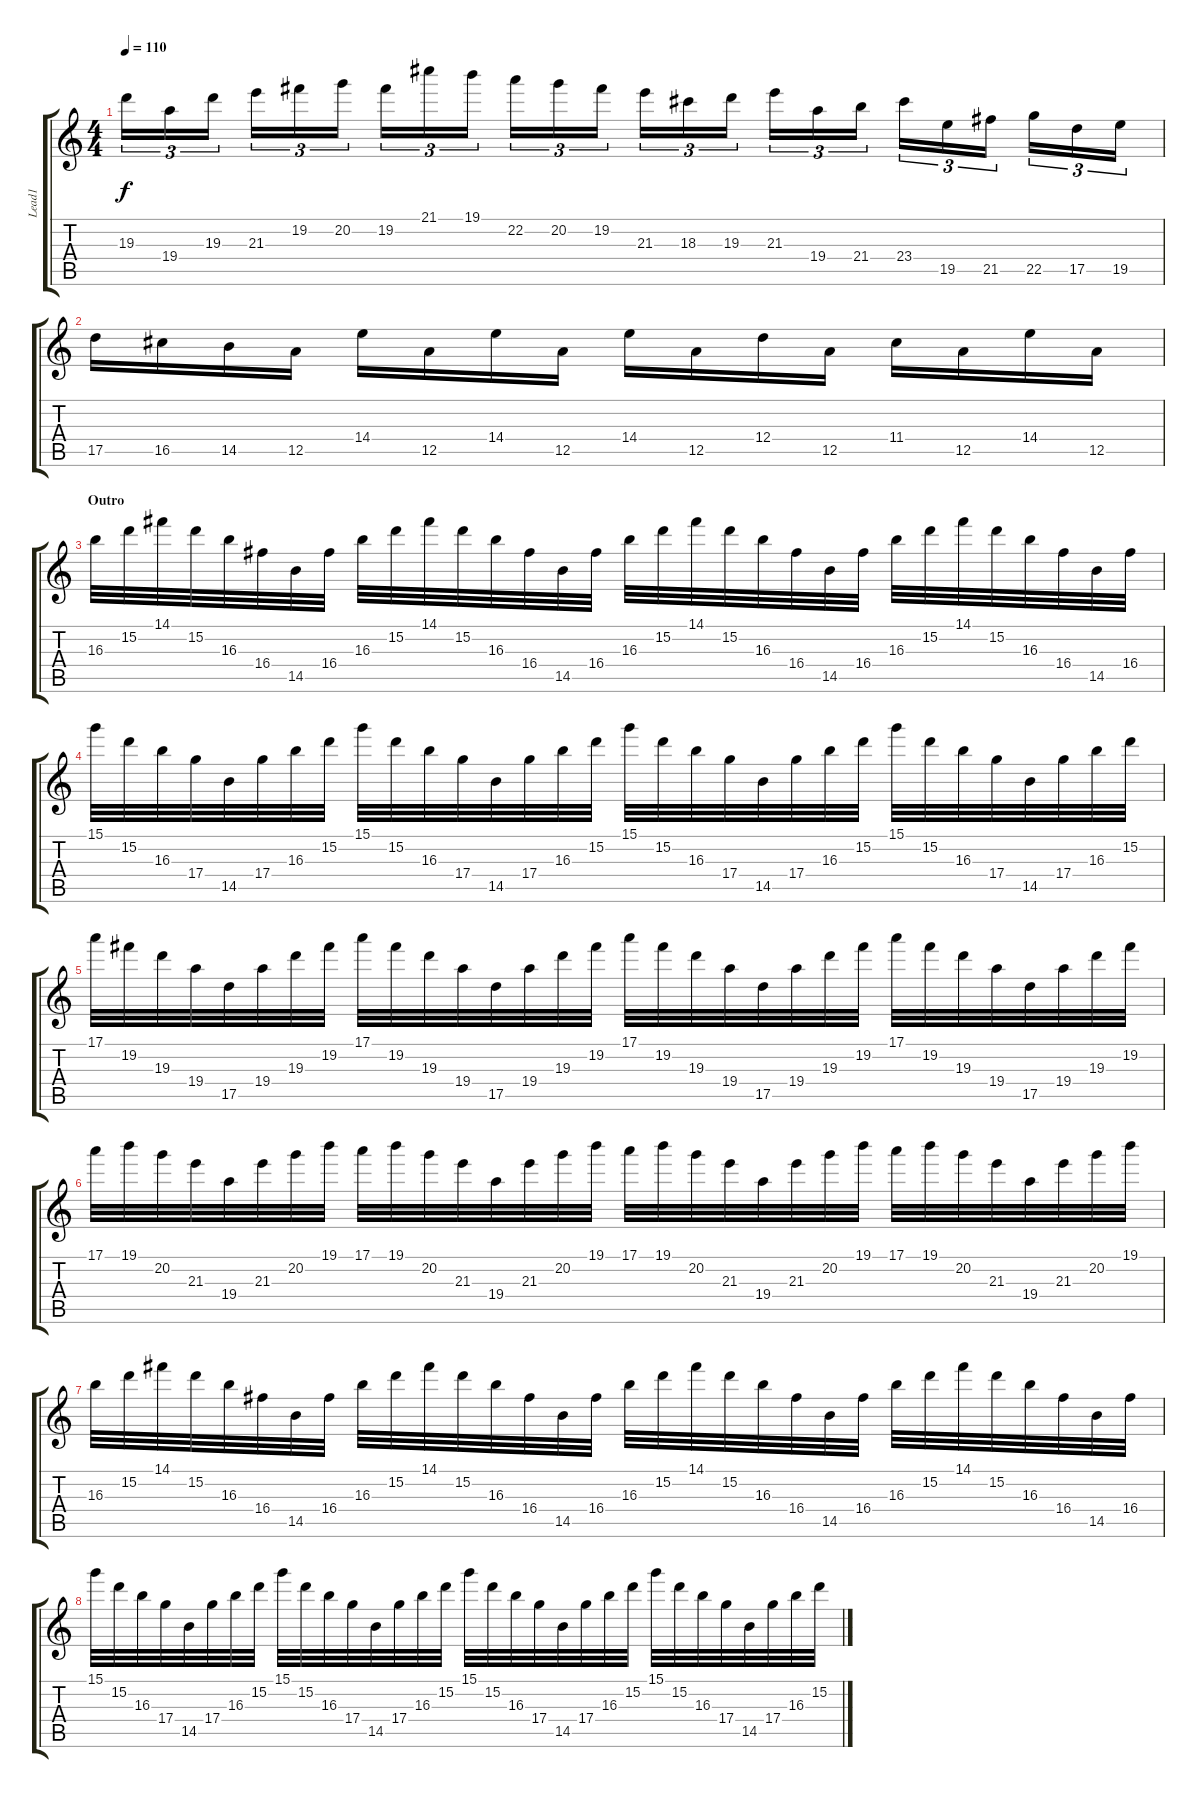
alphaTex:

\track ("Lead1" "Lead1") {instrument overdrivenguitar}
\staff {score tabs}
\tuning (E4 B3 G3 D3 A2 E2) {hide}
\ts (4 4)
\tempo 110
\clef g2
\ks c
19.3.16{tu (3 2) dy f} 19.4.16{tu (3 2)} 19.3.16{tu (3 2)} 21.3.16{tu (3 2)} 19.2.16{tu (3 2)} 20.2.16{tu (3 2)} 19.2.16{tu (3 2)} 21.1.16{tu (3 2)} 19.1.16{tu (3 2)} 22.2.16{tu (3 2)} 20.2.16{tu (3 2)} 19.2.16{tu (3 2)} 21.3.16{tu (3 2)} 18.3.16{tu (3 2)} 19.3.16{tu (3 2)} 21.3.16{tu (3 2)} 19.4.16{tu (3 2)} 21.4.16{tu (3 2)} 23.4.16{tu (3 2)} 19.5.16{tu (3 2)} 21.5.16{tu (3 2)} 22.5.16{tu (3 2)} 17.5.16{tu (3 2)} 19.5.16{tu (3 2)} |
17.5.16 16.5.16 14.5.16 12.5.16 14.4.16 12.5.16 14.4.16 12.5.16 14.4.16 12.5.16 12.4.16 12.5.16 11.4.16 12.5.16 14.4.16 12.5.16 |
\section ("" "Outro")
16.3.32{volume 14} 15.2.32 14.1.32 15.2.32 16.3.32 16.4.32 14.5.32 16.4.32 16.3.32{volume 13} 15.2.32 14.1.32 15.2.32 16.3.32 16.4.32 14.5.32 16.4.32 16.3.32{volume 12} 15.2.32 14.1.32 15.2.32 16.3.32 16.4.32 14.5.32 16.4.32 16.3.32{volume 11} 15.2.32 14.1.32 15.2.32 16.3.32 16.4.32 14.5.32 16.4.32 |
15.1.32{volume 10} 15.2.32 16.3.32 17.4.32 14.5.32 17.4.32 16.3.32 15.2.32 15.1.32 15.2.32 16.3.32 17.4.32 14.5.32 17.4.32 16.3.32 15.2.32 15.1.32{volume 9} 15.2.32 16.3.32 17.4.32 14.5.32 17.4.32 16.3.32 15.2.32 15.1.32 15.2.32 16.3.32 17.4.32 14.5.32 17.4.32 16.3.32 15.2.32 |
17.1.32{volume 8} 19.2.32 19.3.32 19.4.32 17.5.32 19.4.32 19.3.32 19.2.32 17.1.32 19.2.32 19.3.32 19.4.32 17.5.32 19.4.32 19.3.32 19.2.32 17.1.32{volume 9} 19.2.32 19.3.32 19.4.32 17.5.32 19.4.32 19.3.32 19.2.32 17.1.32 19.2.32 19.3.32 19.4.32 17.5.32 19.4.32 19.3.32 19.2.32 |
17.1.32{volume 7} 19.1.32 20.2.32 21.3.32 19.4.32 21.3.32 20.2.32 19.1.32 17.1.32{volume 6} 19.1.32 20.2.32 21.3.32 19.4.32 21.3.32 20.2.32 19.1.32 17.1.32{volume 5} 19.1.32 20.2.32 21.3.32 19.4.32{volume 4} 21.3.32 20.2.32 19.1.32 17.1.32{volume 3} 19.1.32 20.2.32 21.3.32 19.4.32{volume 2} 21.3.32 20.2.32 19.1.32 |
16.3.32 15.2.32 14.1.32 15.2.32 16.3.32 16.4.32 14.5.32 16.4.32 16.3.32 15.2.32 14.1.32 15.2.32 16.3.32 16.4.32 14.5.32 16.4.32 16.3.32 15.2.32 14.1.32 15.2.32 16.3.32 16.4.32 14.5.32 16.4.32 16.3.32 15.2.32 14.1.32 15.2.32 16.3.32 16.4.32 14.5.32 16.4.32 |
15.1.32{volume 1} 15.2.32 16.3.32 17.4.32 14.5.32 17.4.32 16.3.32 15.2.32 15.1.32 15.2.32 16.3.32 17.4.32 14.5.32 17.4.32 16.3.32 15.2.32 15.1.32 15.2.32 16.3.32 17.4.32 14.5.32 17.4.32 16.3.32 15.2.32 15.1.32 15.2.32 16.3.32 17.4.32 14.5.32 17.4.32 16.3.32 15.2.32
